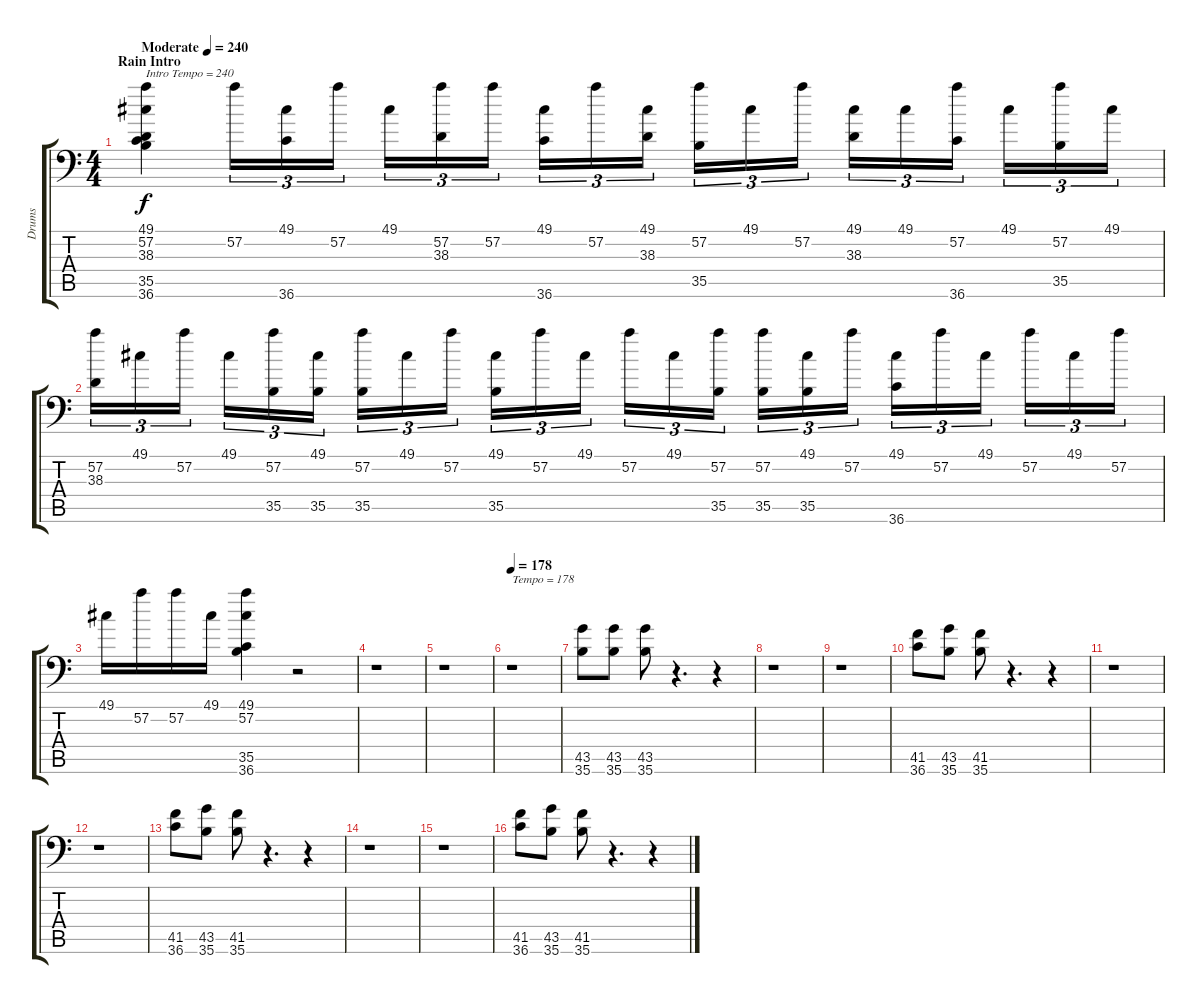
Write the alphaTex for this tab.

\track ("Drums" "Drums") {instrument acousticgrandpiano}
\staff {score tabs}
\tuning (C-1 C-1 C-1 C-1 C-1 C-1) {hide}
\ts (4 4)
\section ("" "Rain Intro")
\tempo (240 "Moderate")
\clef f4
\ks c
(49.1 57.2 38.3 35.5 36.6).4{txt "Intro Tempo = 240" dy f instrument acousticgrandpiano} 57.2.16{tu (3 2)} (49.1 36.6).16{tu (3 2)} 57.2.16{tu (3 2)} 49.1.16{tu (3 2)} (57.2 38.3).16{tu (3 2)} 57.2.16{tu (3 2)} (49.1 36.6).16{tu (3 2)} 57.2.16{tu (3 2)} (49.1 38.3).16{tu (3 2)} (57.2 35.5).16{tu (3 2)} 49.1.16{tu (3 2)} 57.2.16{tu (3 2)} (49.1 38.3).16{tu (3 2)} 49.1.16{tu (3 2)} (57.2 36.6).16{tu (3 2)} 49.1.16{tu (3 2)} (57.2 35.5).16{tu (3 2)} 49.1.16{tu (3 2)} |
(57.2 38.3).16{tu (3 2)} 49.1.16{tu (3 2)} 57.2.16{tu (3 2)} 49.1.16{tu (3 2)} (57.2 35.5).16{tu (3 2)} (49.1 35.5).16{tu (3 2)} (57.2 35.5).16{tu (3 2)} 49.1.16{tu (3 2)} 57.2.16{tu (3 2)} (49.1 35.5).16{tu (3 2)} 57.2.16{tu (3 2)} 49.1.16{tu (3 2)} 57.2.16{tu (3 2)} 49.1.16{tu (3 2)} (57.2 35.5).16{tu (3 2)} (57.2 35.5).16{tu (3 2)} (49.1 35.5).16{tu (3 2)} 57.2.16{tu (3 2)} (49.1 36.6).16{tu (3 2)} 57.2.16{tu (3 2)} 49.1.16{tu (3 2)} 57.2.16{tu (3 2)} 49.1.16{tu (3 2)} 57.2.16{tu (3 2)} |
49.1.16 57.2.16 57.2.16 49.1.16 (49.1 57.2 35.5 36.6).4 r.2 |
r.1 |
r.1 |
\tempo 178
r.1{txt "Tempo = 178"} |
(43.5 35.6).8 (43.5 35.6).8 (43.5 35.6).8 r.4{d} r.4 |
r.1 |
r.1 |
(41.5 36.6).8 (43.5 35.6).8 (41.5 35.6).8 r.4{d} r.4 |
r.1 |
r.1 |
(41.5 36.6).8 (43.5 35.6).8 (41.5 35.6).8 r.4{d} r.4 |
r.1 |
r.1 |
(41.5 36.6).8 (43.5 35.6).8 (41.5 35.6).8 r.4{d} r.4
